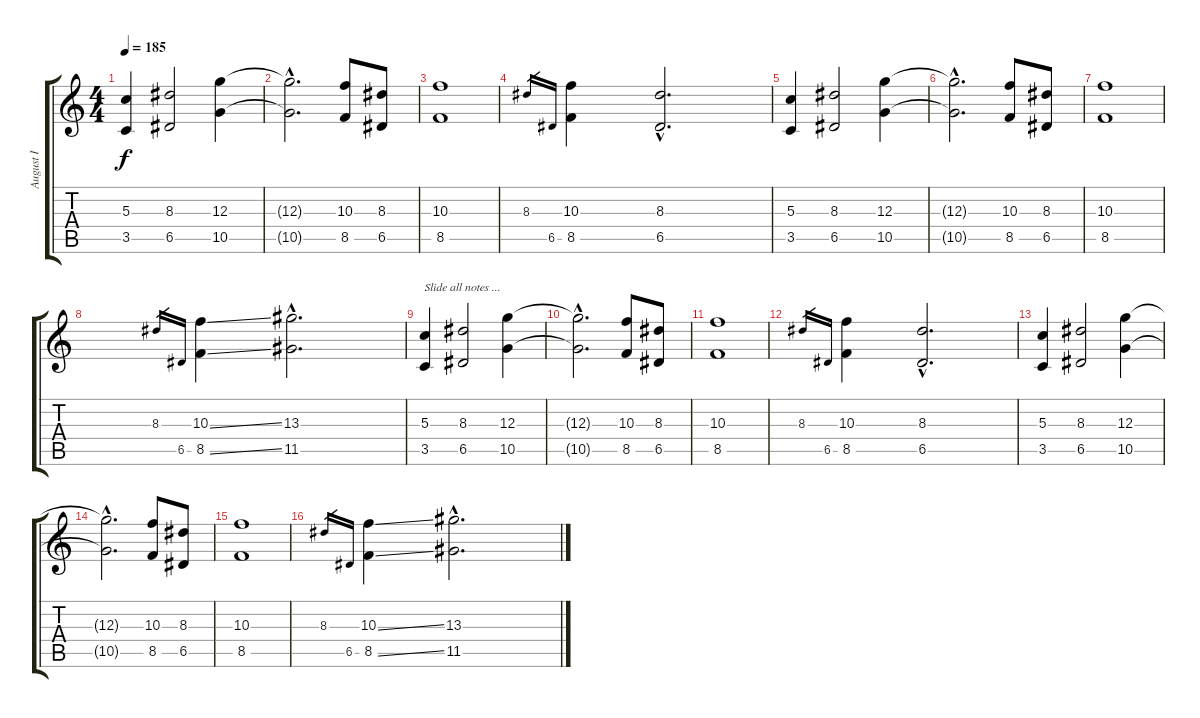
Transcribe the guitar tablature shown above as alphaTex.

\track ("August I" "August I") {instrument distortionguitar}
\staff {score tabs}
\tuning (E4 B3 G3 D3 A2 E2) {hide}
\ts (4 4)
\tempo 185
\clef g2
\ks c
(5.3 3.5).4{dy f volume 10} (8.3 6.5).2 (12.3 10.5).4 |
(12.3{hac t} 10.5{hac t}).2{d} (10.3 8.5).8 (8.3 6.5).8 |
(10.3 8.5).1 |
8.3.16{gr} 6.5.16{gr} (10.3 8.5).4 (8.3{hac} 6.5{hac}).2{d} |
(5.3 3.5).4{volume 10} (8.3 6.5).2 (12.3 10.5).4 |
(12.3{hac t} 10.5{hac t}).2{d} (10.3 8.5).8 (8.3 6.5).8 |
(10.3 8.5).1 |
8.3.16{gr} 6.5.16{gr} (10.3{ss} 8.5{ss}).4 (13.3{hac} 11.5{hac}).2{d} |
(5.3 3.5).4{txt "Slide all notes ..." volume 12} (8.3 6.5).2 (12.3 10.5).4 |
(12.3{hac t} 10.5{hac t}).2{d} (10.3 8.5).8 (8.3 6.5).8 |
(10.3 8.5).1 |
8.3.16{gr} 6.5.16{gr} (10.3 8.5).4 (8.3{hac} 6.5{hac}).2{d} |
(5.3 3.5).4 (8.3 6.5).2 (12.3 10.5).4 |
(12.3{hac t} 10.5{hac t}).2{d} (10.3 8.5).8 (8.3 6.5).8 |
(10.3 8.5).1 |
8.3.16{gr} 6.5.16{gr} (10.3{ss} 8.5{ss}).4 (13.3{hac} 11.5{hac}).2{d}
